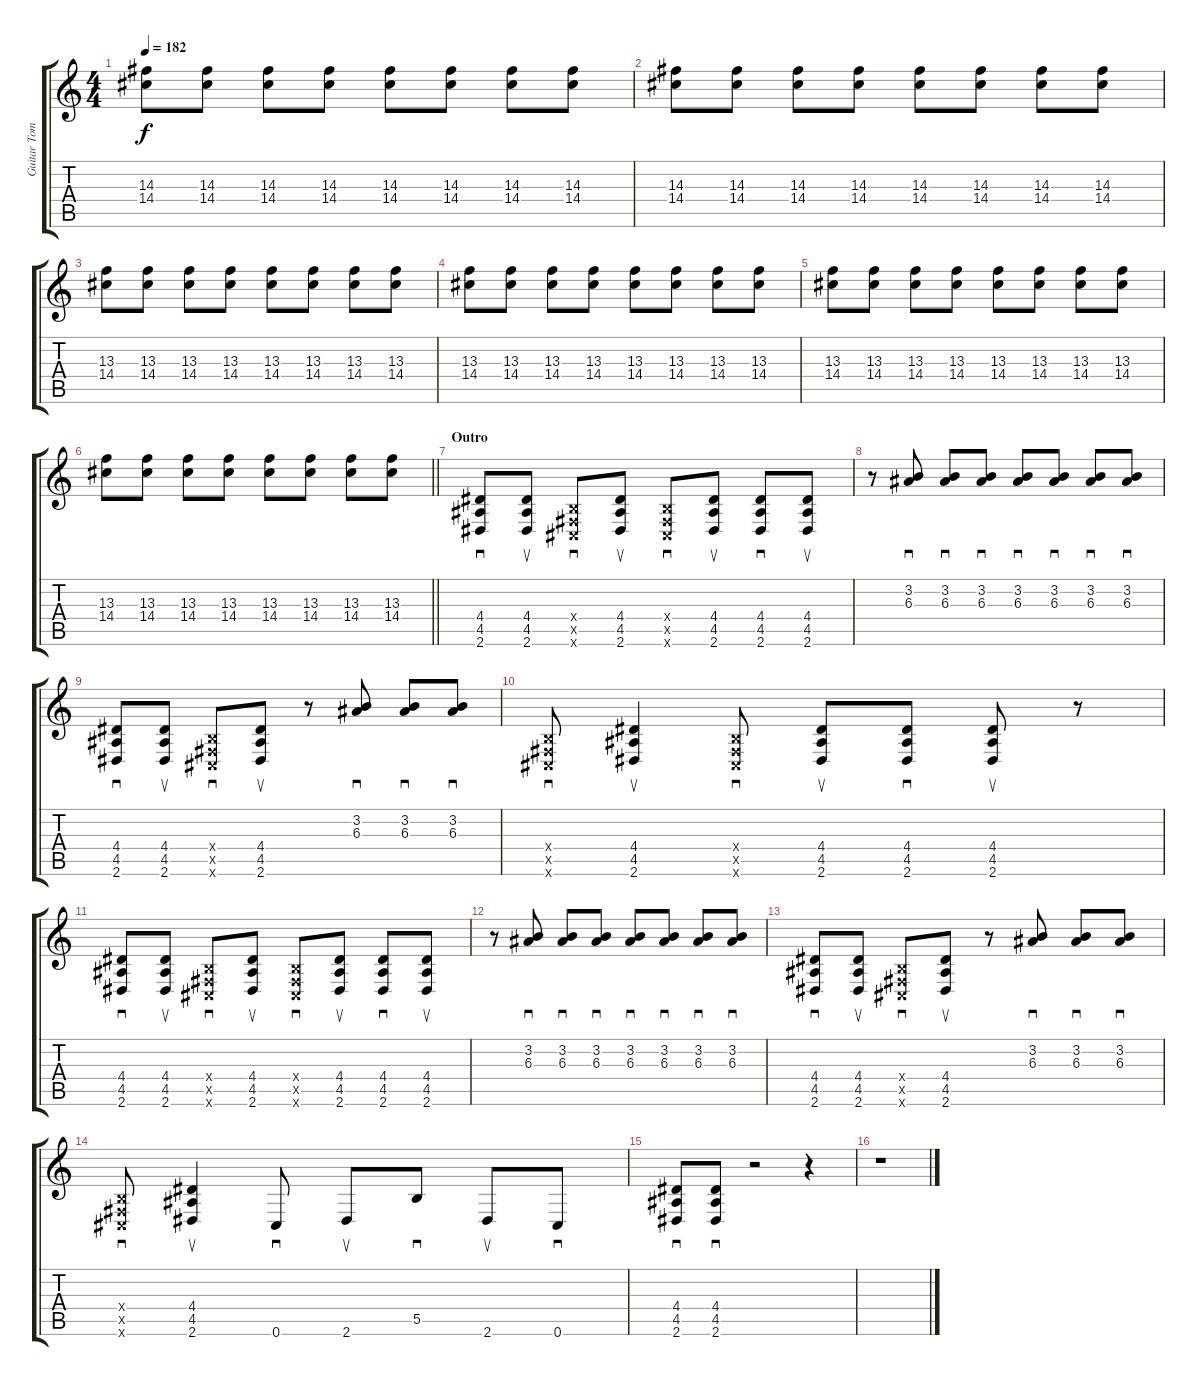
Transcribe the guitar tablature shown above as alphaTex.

\track ("Guitar Tom Searle" "Guitar Tom") {instrument distortionguitar}
\staff {score tabs}
\tuning (Db4 Ab3 E3 B2 Gb2 Db2) {hide}
\ts (4 4)
\tempo 182
\clef g2
\ks c
(14.3 14.4).8{dy f} (14.3 14.4).8 (14.3 14.4).8 (14.3 14.4).8 (14.3 14.4).8 (14.3 14.4).8 (14.3 14.4).8 (14.3 14.4).8 |
(14.3 14.4).8 (14.3 14.4).8 (14.3 14.4).8 (14.3 14.4).8 (14.3 14.4).8 (14.3 14.4).8 (14.3 14.4).8 (14.3 14.4).8 |
(13.3 14.4).8 (13.3 14.4).8 (13.3 14.4).8 (13.3 14.4).8 (13.3 14.4).8 (13.3 14.4).8 (13.3 14.4).8 (13.3 14.4).8 |
(13.3 14.4).8 (13.3 14.4).8 (13.3 14.4).8 (13.3 14.4).8 (13.3 14.4).8 (13.3 14.4).8 (13.3 14.4).8 (13.3 14.4).8 |
(13.3 14.4).8 (13.3 14.4).8 (13.3 14.4).8 (13.3 14.4).8 (13.3 14.4).8 (13.3 14.4).8 (13.3 14.4).8 (13.3 14.4).8 |
\barLineRight lightlight
(13.3 14.4).8 (13.3 14.4).8 (13.3 14.4).8 (13.3 14.4).8 (13.3 14.4).8 (13.3 14.4).8 (13.3 14.4).8 (13.3 14.4).8 |
\section ("" "Outro")
(4.4 4.5 2.6).8{sd volume 16} (4.4 4.5 2.6).8{su} (0.4{x} 0.5{x} 0.6{x}).8{sd} (4.4 4.5 2.6).8{su} (0.4{x} 0.5{x} 0.6{x}).8{sd} (4.4 4.5 2.6).8{su} (4.4 4.5 2.6).8{sd} (4.4 4.5 2.6).8{su} |
r.8 (3.2 6.3).8{sd} (3.2 6.3).8{sd} (3.2 6.3).8{sd} (3.2 6.3).8{sd} (3.2 6.3).8{sd} (3.2 6.3).8{sd} (3.2 6.3).8{sd} |
(4.4 4.5 2.6).8{sd} (4.4 4.5 2.6).8{su} (0.4{x} 0.5{x} 0.6{x}).8{sd} (4.4 4.5 2.6).8{su} r.8 (3.2 6.3).8{sd} (3.2 6.3).8{sd} (3.2 6.3).8{sd} |
(0.4{x} 0.5{x} 0.6{x}).8{sd} (4.4 4.5 2.6).4{su} (0.4{x} 0.5{x} 0.6{x}).8{sd} (4.4 4.5 2.6).8{su} (4.4 4.5 2.6).8{sd} (4.4 4.5 2.6).8{su} r.8 |
(4.4 4.5 2.6).8{sd} (4.4 4.5 2.6).8{su} (0.4{x} 0.5{x} 0.6{x}).8{sd} (4.4 4.5 2.6).8{su} (0.4{x} 0.5{x} 0.6{x}).8{sd} (4.4 4.5 2.6).8{su} (4.4 4.5 2.6).8{sd} (4.4 4.5 2.6).8{su} |
r.8 (3.2 6.3).8{sd} (3.2 6.3).8{sd} (3.2 6.3).8{sd} (3.2 6.3).8{sd} (3.2 6.3).8{sd} (3.2 6.3).8{sd} (3.2 6.3).8{sd} |
(4.4 4.5 2.6).8{sd} (4.4 4.5 2.6).8{su} (0.4{x} 0.5{x} 0.6{x}).8{sd} (4.4 4.5 2.6).8{su} r.8 (3.2 6.3).8{sd} (3.2 6.3).8{sd} (3.2 6.3).8{sd} |
(0.4{x} 0.5{x} 0.6{x}).8{sd} (4.4 4.5 2.6).4{su} 0.6.8{sd} 2.6.8{su} 5.5.8{sd} 2.6.8{su} 0.6.8{sd} |
(4.4 4.5 2.6).8{sd} (4.4 4.5 2.6).8{sd} r.2 r.4 |
r.1
